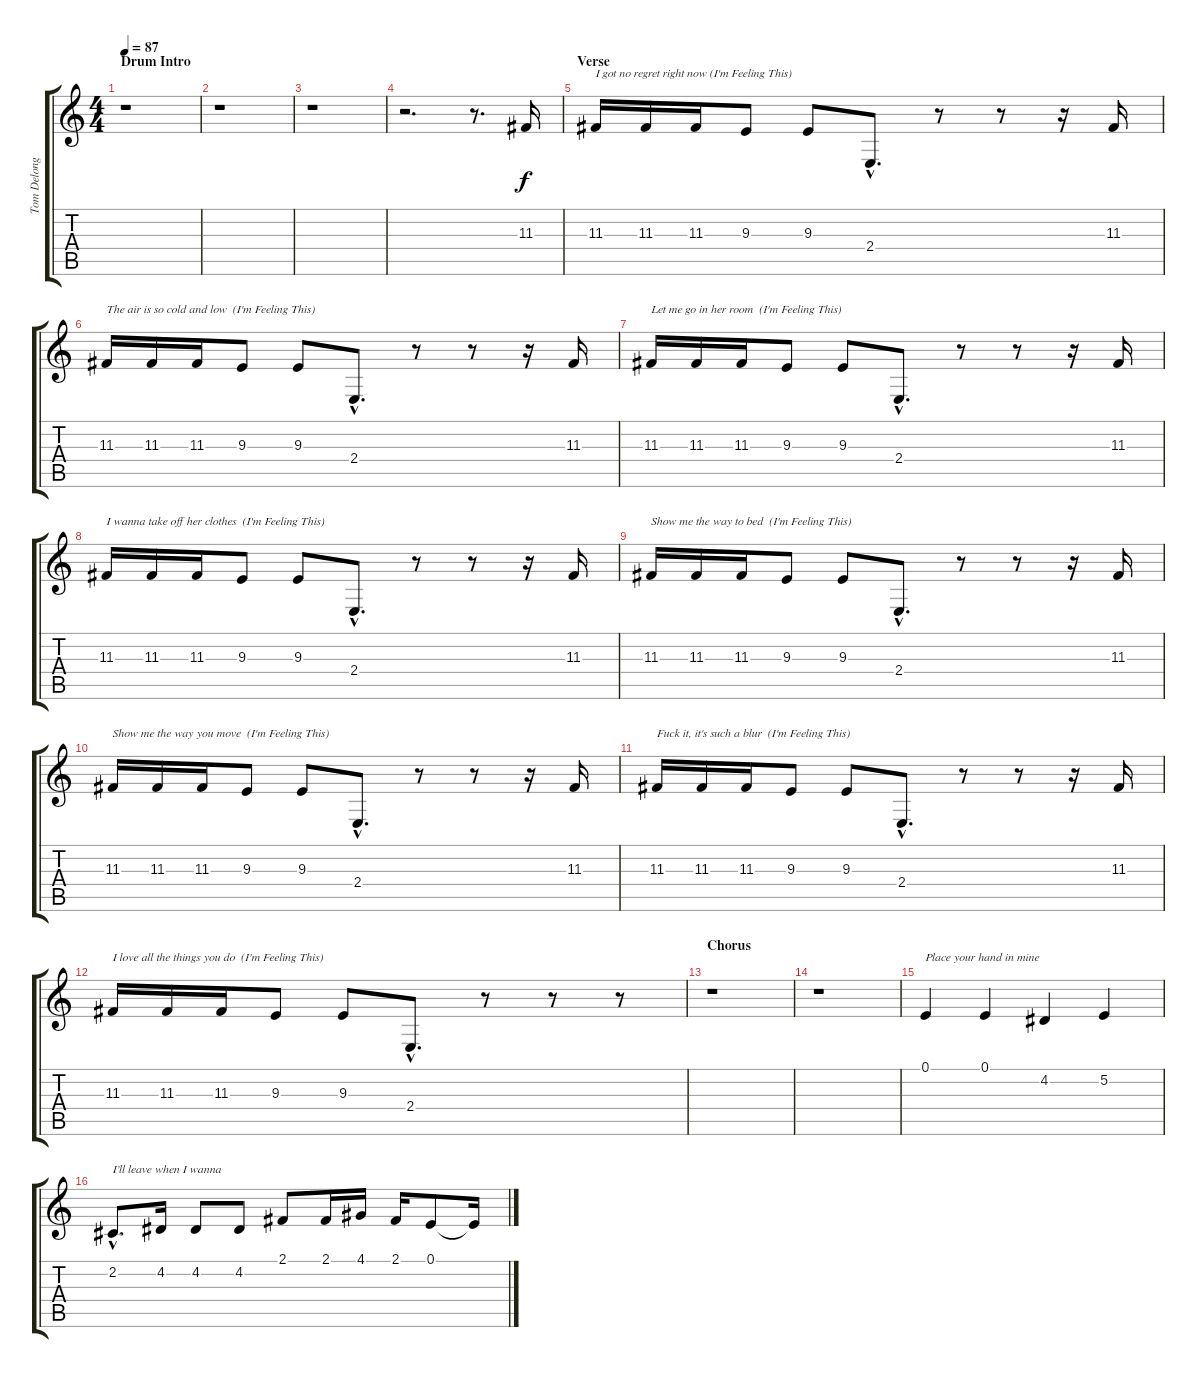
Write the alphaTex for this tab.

\track ("Tom Delonge" "Tom Delong") {instrument lead2sawtooth}
\staff {score tabs}
\tuning (E4 B3 G3 D3 A2 E2) {hide}
\ts (4 4)
\section ("" "Drum Intro")
\tempo 87
\clef g2
\ks c
r.1{dy f instrument lead2sawtooth} |
r.1 |
r.1 |
r.2{d} r.8{d} 11.3.16 |
\section ("" "Verse")
11.3.16{txt "I got no regret right now (I'm Feeling This)"} 11.3.16 11.3.16 9.3.8 9.3.8 2.4{hac}.8{d} r.8 r.8 r.16 11.3.16 |
11.3.16{txt "The air is so cold and low  (I'm Feeling This)"} 11.3.16 11.3.16 9.3.8 9.3.8 2.4{hac}.8{d} r.8 r.8 r.16 11.3.16 |
11.3.16{txt "Let me go in her room  (I'm Feeling This)"} 11.3.16 11.3.16 9.3.8 9.3.8 2.4{hac}.8{d} r.8 r.8 r.16 11.3.16 |
11.3.16{txt "I wanna take off her clothes  (I'm Feeling This)"} 11.3.16 11.3.16 9.3.8 9.3.8 2.4{hac}.8{d} r.8 r.8 r.16 11.3.16 |
11.3.16{txt "Show me the way to bed  (I'm Feeling This)"} 11.3.16 11.3.16 9.3.8 9.3.8 2.4{hac}.8{d} r.8 r.8 r.16 11.3.16 |
11.3.16{txt "Show me the way you move  (I'm Feeling This)"} 11.3.16 11.3.16 9.3.8 9.3.8 2.4{hac}.8{d} r.8 r.8 r.16 11.3.16 |
11.3.16{txt "Fuck it, it's such a blur  (I'm Feeling This)"} 11.3.16 11.3.16 9.3.8 9.3.8 2.4{hac}.8{d} r.8 r.8 r.16 11.3.16 |
11.3.16{txt "I love all the things you do  (I'm Feeling This)"} 11.3.16 11.3.16 9.3.8 9.3.8 2.4{hac}.8{d} r.8 r.8 r.8 |
\section ("" "Chorus")
r.1 |
r.1 |
0.1.4{txt "Place your hand in mine"} 0.1.4 4.2.4 5.2.4 |
2.2{hac}.8{d txt "I’ll leave when I wanna"} 4.2.16 4.2.8 4.2.8 2.1.8 2.1.16 4.1.16 2.1.16 0.1.8 0.1{t}.16
